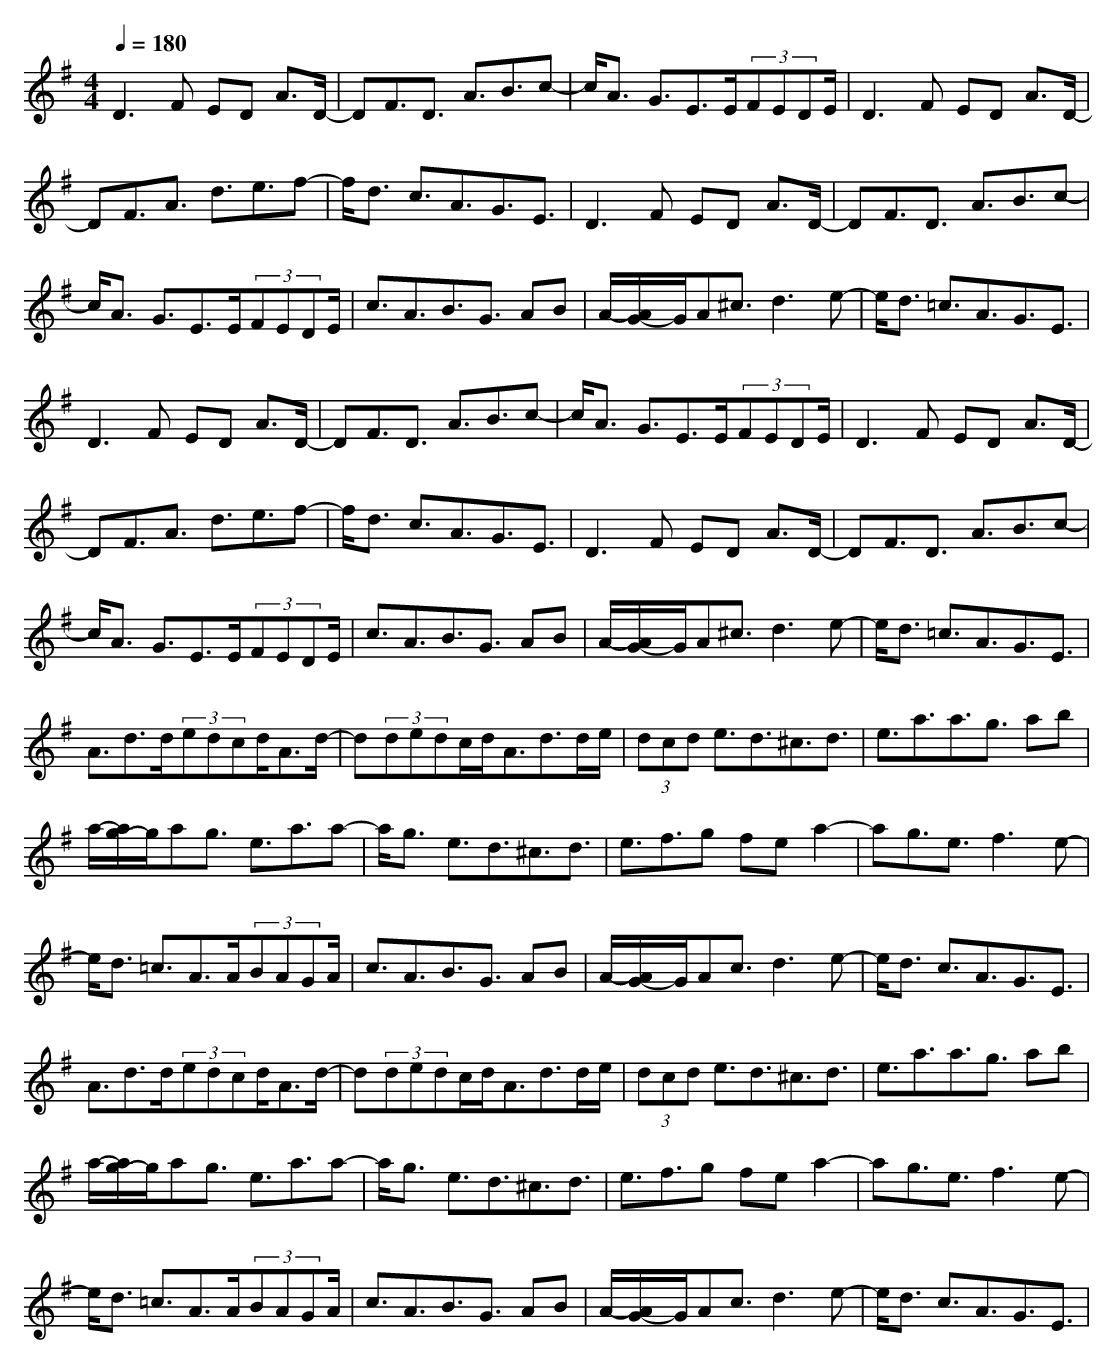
X:1
T:
M: 4/4
L: 1/8
Q:1/4=180
K:G % 1 sharps
D3F ED A3/2D/2-|DF3/2D3/2 A3/2B3/2c-|c/2A3/2 G3/2E>E(3FEDE/2|D3F ED A3/2D/2-|
DF3/2A3/2 d3/2e3/2f-|f/2d3/2 c3/2A3/2G3/2E3/2|D3F ED A3/2D/2-|DF3/2D3/2 A3/2B3/2c-|
c/2A3/2 G3/2E>E(3FEDE/2|c3/2A3/2B3/2G3/2 AB|A/2-[A/2G/2-]G/2A^c3/2 d3e-|e/2d3/2 =c3/2A3/2G3/2E3/2|
D3F ED A3/2D/2-|DF3/2D3/2 A3/2B3/2c-|c/2A3/2 G3/2E>E(3FEDE/2|D3F ED A3/2D/2-|
DF3/2A3/2 d3/2e3/2f-|f/2d3/2 c3/2A3/2G3/2E3/2|D3F ED A3/2D/2-|DF3/2D3/2 A3/2B3/2c-|
c/2A3/2 G3/2E>E(3FEDE/2|c3/2A3/2B3/2G3/2 AB|A/2-[A/2G/2-]G/2A^c3/2 d3e-|e/2d3/2 =c3/2A3/2G3/2E3/2|
A3/2d>d(3edcd<Ad/2-|d(3dedc/2d<Ad>de/2|(3dcd e3/2d3/2^c3/2d3/2|e3/2a3/2a3/2g3/2 ab|
a/2-[a/2g/2-]g/2ag3/2 e3/2a3/2a-|a/2g3/2 e3/2d3/2^c3/2d3/2|e3/2f3/2g fe a2-|ag3/2e3/2 f3e-|
e/2d3/2 =c3/2A>A(3BAGA/2|c3/2A3/2B3/2G3/2 AB|A/2-[A/2G/2-]G/2Ac3/2 d3e-|e/2d3/2 c3/2A3/2G3/2E3/2|
A3/2d>d(3edcd<Ad/2-|d(3dedc/2d<Ad>de/2|(3dcd e3/2d3/2^c3/2d3/2|e3/2a3/2a3/2g3/2 ab|
a/2-[a/2g/2-]g/2ag3/2 e3/2a3/2a-|a/2g3/2 e3/2d3/2^c3/2d3/2|e3/2f3/2g fe a2-|ag3/2e3/2 f3e-|
e/2d3/2 =c3/2A>A(3BAGA/2|c3/2A3/2B3/2G3/2 AB|A/2-[A/2G/2-]G/2Ac3/2 d3e-|e/2d3/2 c3/2A3/2G3/2E3/2|
